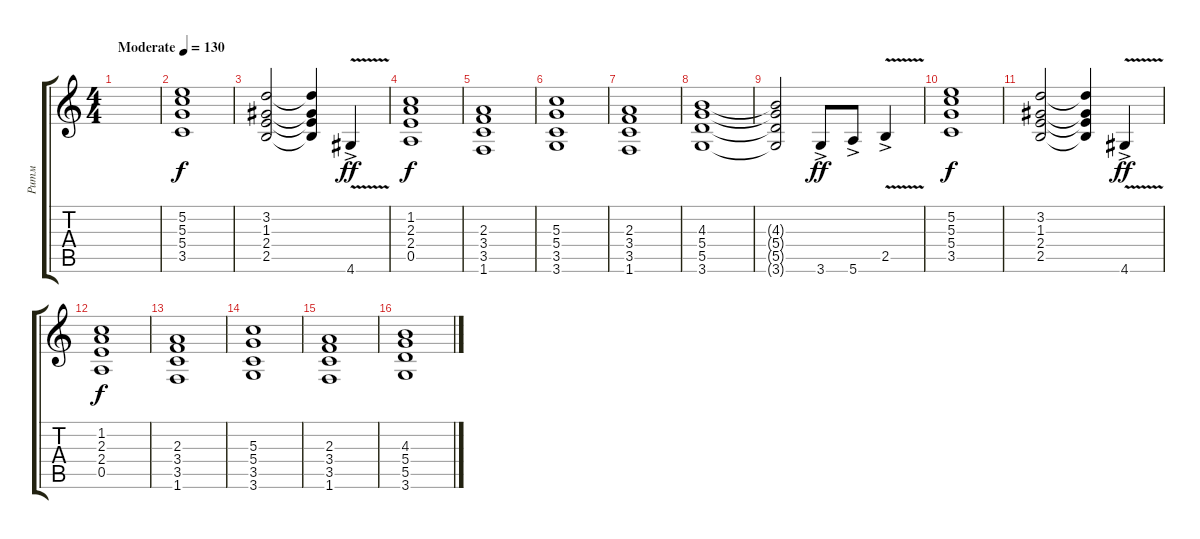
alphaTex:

\track ("Ритм" "Ритм") {instrument distortionguitar}
\staff {score tabs}
\tuning (E4 B3 G3 D3 A2 E2) {hide}
\ts (4 4)
\tempo (130 "Moderate")
\clef g2
\ks c
|
(5.2 5.3 5.4 3.5).1 |
(3.2 1.3 2.4 2.5).2 (3.2{t} 1.3{t} 2.4{t} 2.5{t}).4 4.6{v ac}.4{dy ff} |
(1.2 2.3 2.4 0.5).1{dy f} |
(2.3 3.4 3.5 1.6).1 |
(5.3 5.4 3.5 3.6).1 |
(2.3 3.4 3.5 1.6).1 |
(4.3 5.4 5.5 3.6).1 |
(4.3{t} 5.4{t} 5.5{t} 3.6{t}).2 3.6{ac}.8{dy ff} 5.6{ac}.8 2.5{v ac}.4 |
(5.2 5.3 5.4 3.5).1{dy f} |
(3.2 1.3 2.4 2.5).2 (3.2{t} 1.3{t} 2.4{t} 2.5{t}).4 4.6{v ac}.4{dy ff} |
(1.2 2.3 2.4 0.5).1{dy f} |
(2.3 3.4 3.5 1.6).1 |
(5.3 5.4 3.5 3.6).1 |
(2.3 3.4 3.5 1.6).1 |
(4.3 5.4 5.5 3.6).1
